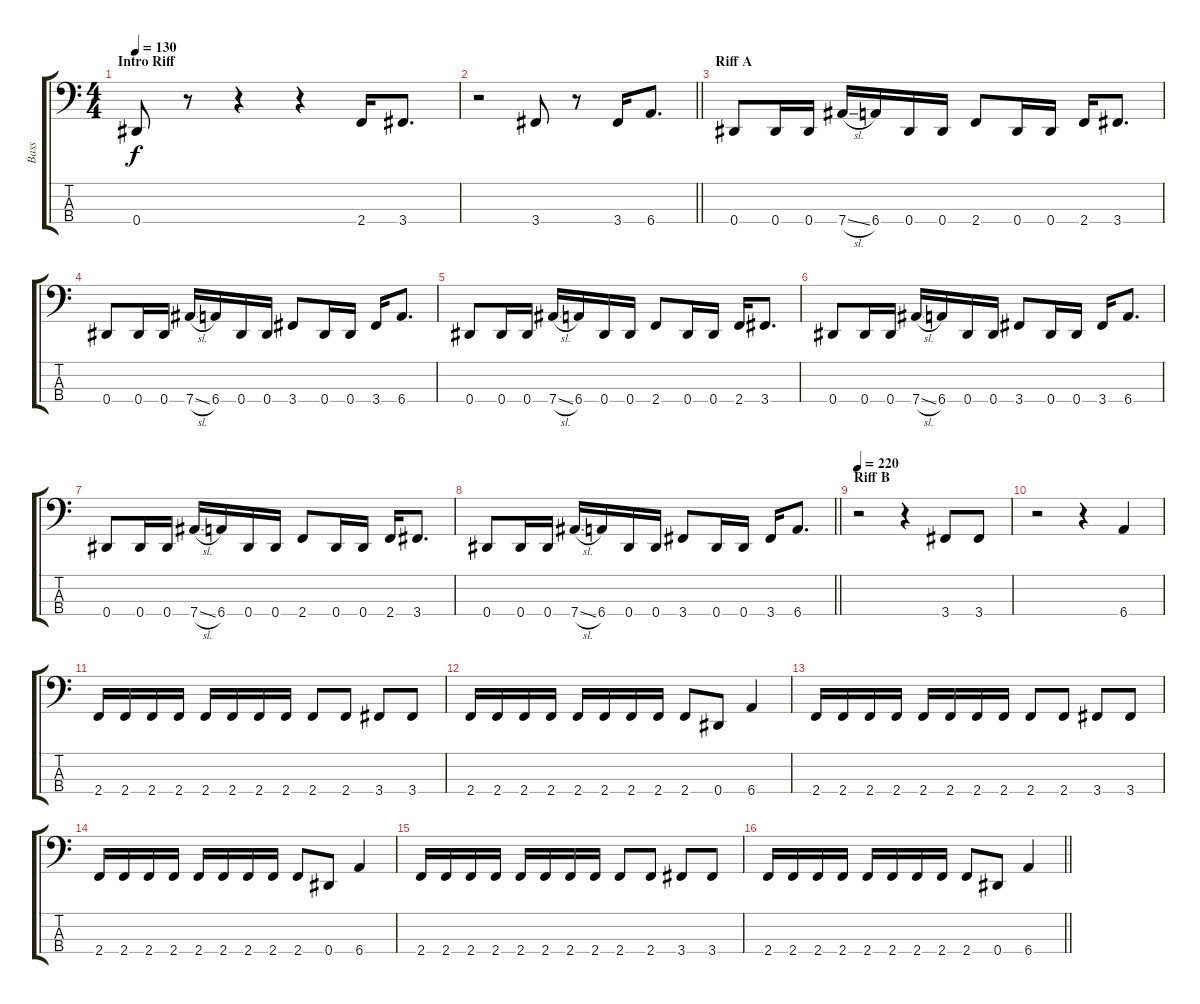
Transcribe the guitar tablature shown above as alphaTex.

\track ("Bass" "Bass") {instrument electricbassfinger}
\staff {score tabs}
\tuning (Gb2 Db2 Ab1 Eb1) {hide}
\ts (4 4)
\section ("" "Intro Riff")
\tempo 130
\clef f4
\ks c
0.4.8{dy f instrument electricbassfinger} r.8 r.4 r.4 2.4.16 3.4.8{d} |
\barLineRight lightlight
r.2 3.4.8 r.8 3.4.16 6.4.8{d} |
\section ("" "Riff A")
0.4.8 0.4.16 0.4.16 7.4{sl}.16 6.4.16 0.4.16 0.4.16 2.4.8 0.4.16 0.4.16 2.4.16 3.4.8{d} |
0.4.8 0.4.16 0.4.16 7.4{sl}.16 6.4.16 0.4.16 0.4.16 3.4.8 0.4.16 0.4.16 3.4.16 6.4.8{d} |
0.4.8 0.4.16 0.4.16 7.4{sl}.16 6.4.16 0.4.16 0.4.16 2.4.8 0.4.16 0.4.16 2.4.16 3.4.8{d} |
0.4.8 0.4.16 0.4.16 7.4{sl}.16 6.4.16 0.4.16 0.4.16 3.4.8 0.4.16 0.4.16 3.4.16 6.4.8{d} |
0.4.8 0.4.16 0.4.16 7.4{sl}.16 6.4.16 0.4.16 0.4.16 2.4.8 0.4.16 0.4.16 2.4.16 3.4.8{d} |
\barLineRight lightlight
0.4.8 0.4.16 0.4.16 7.4{sl}.16 6.4.16 0.4.16 0.4.16 3.4.8 0.4.16 0.4.16 3.4.16 6.4.8{d} |
\section ("" "Riff B")
\tempo 220
r.2 r.4 3.4.8 3.4.8 |
r.2 r.4 6.4.4 |
2.4.16 2.4.16 2.4.16 2.4.16 2.4.16 2.4.16 2.4.16 2.4.16 2.4.8 2.4.8 3.4.8 3.4.8 |
2.4.16 2.4.16 2.4.16 2.4.16 2.4.16 2.4.16 2.4.16 2.4.16 2.4.8 0.4.8 6.4.4 |
2.4.16 2.4.16 2.4.16 2.4.16 2.4.16 2.4.16 2.4.16 2.4.16 2.4.8 2.4.8 3.4.8 3.4.8 |
2.4.16 2.4.16 2.4.16 2.4.16 2.4.16 2.4.16 2.4.16 2.4.16 2.4.8 0.4.8 6.4.4 |
2.4.16 2.4.16 2.4.16 2.4.16 2.4.16 2.4.16 2.4.16 2.4.16 2.4.8 2.4.8 3.4.8 3.4.8 |
\barLineRight lightlight
2.4.16 2.4.16 2.4.16 2.4.16 2.4.16 2.4.16 2.4.16 2.4.16 2.4.8 0.4.8 6.4.4
